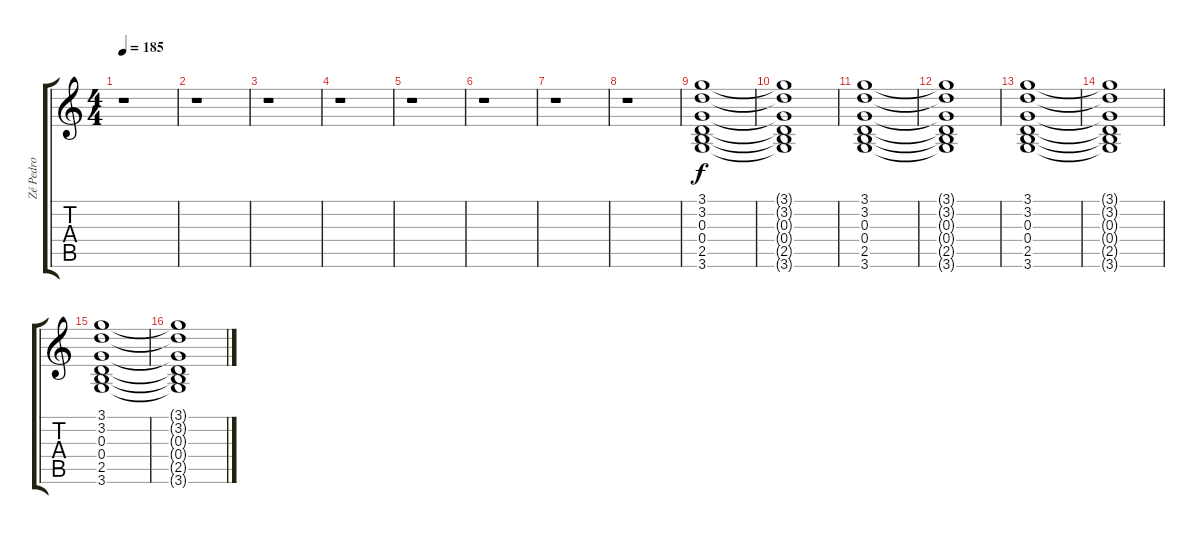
\track ("Zé Pedro" "Zé Pedro") {instrument electricguitarclean}
\staff {score tabs}
\tuning (E4 B3 G3 D3 A2 E2) {hide}
\ts (4 4)
\tempo 185
\clef g2
\ks c
r.1{dy f instrument electricguitarclean} |
r.1 |
r.1 |
r.1 |
r.1 |
r.1 |
r.1 |
r.1 |
(3.1 3.2 0.3 0.4 2.5 3.6).1 |
(3.1{t} 3.2{t} 0.3{t} 0.4{t} 2.5{t} 3.6{t}).1 |
(3.1 3.2 0.3 0.4 2.5 3.6).1 |
(3.1{t} 3.2{t} 0.3{t} 0.4{t} 2.5{t} 3.6{t}).1 |
(3.1 3.2 0.3 0.4 2.5 3.6).1 |
(3.1{t} 3.2{t} 0.3{t} 0.4{t} 2.5{t} 3.6{t}).1 |
(3.1 3.2 0.3 0.4 2.5 3.6).1 |
(3.1{t} 3.2{t} 0.3{t} 0.4{t} 2.5{t} 3.6{t}).1
